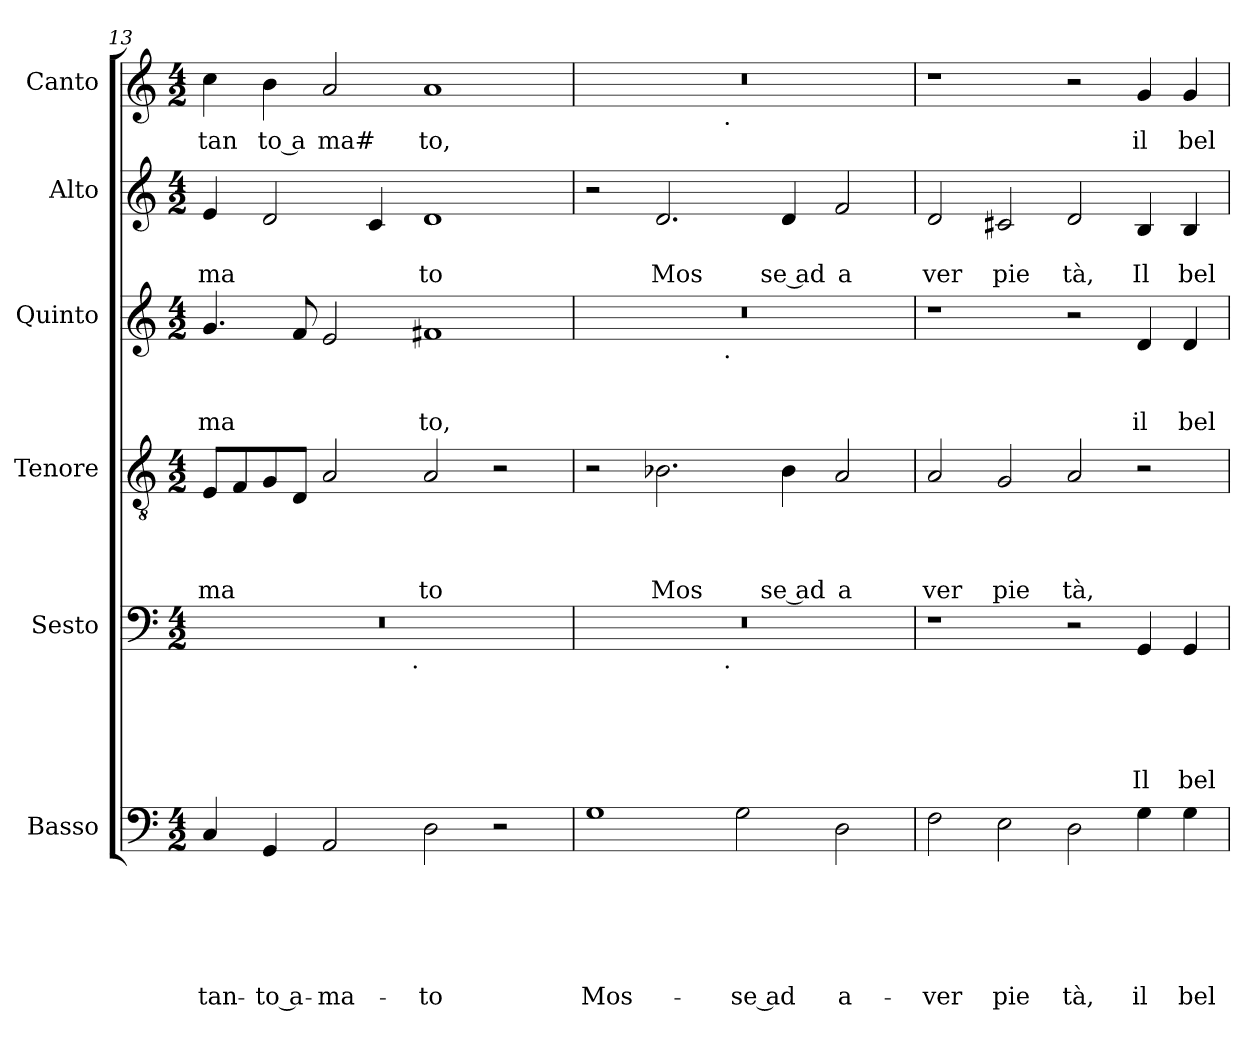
**kern	**text	**text	**text	**text	**text	**text	**kern	**text	**text	**text	**text	**text	**kern	**text	**text	**text	**text	**kern	**text	**text	**text	**kern	**text	**text	**kern	**text
*part6	*part6	*part6	*part6	*part6	*part6	*part6	*part5	*part5	*part5	*part5	*part5	*part5	*part4	*part4	*part4	*part4	*part4	*part3	*part3	*part3	*part3	*part2	*part2	*part2	*part1	*part1
*staff6	*staff6	*staff6	*staff6	*staff6	*staff6	*staff6	*staff5	*staff5	*staff5	*staff5	*staff5	*staff5	*staff4	*staff4	*staff4	*staff4	*staff4	*staff3	*staff3	*staff3	*staff3	*staff2	*staff2	*staff2	*staff1	*staff1
*I"Basso	*	*	*	*	*	*	*I"Sesto	*	*	*	*	*	*I"Tenore	*	*	*	*	*I"Quinto	*	*	*	*I"Alto	*	*	*I"Canto	*
*I'Basso	*	*	*	*	*	*	*I'Sesto	*	*	*	*	*	*I'Tenore	*	*	*	*	*I'Quinto	*	*	*	*I'Alto	*	*	*I'Canto	*
*clefF4	*	*	*	*	*	*	*clefF4	*	*	*	*	*	*clefGv2	*	*	*	*	*clefG2	*	*	*	*clefG2	*	*	*clefG2	*
*k[]	*	*	*	*	*	*	*k[]	*	*	*	*	*	*k[]	*	*	*	*	*k[]	*	*	*	*k[]	*	*	*k[]	*
*C:	*	*	*	*	*	*	*C:	*	*	*	*	*	*C:	*	*	*	*	*C:	*	*	*	*C:	*	*	*C:	*
*M4/2	*	*	*	*	*	*	*M4/2	*	*	*	*	*	*M4/2	*	*	*	*	*M4/2	*	*	*	*M4/2	*	*	*M4/2	*
=13	=13	=13	=13	=13	=13	=13	=13	=13	=13	=13	=13	=13	=13	=13	=13	=13	=13	=13	=13	=13	=13	=13	=13	=13	=13	=13
!	!	!	!	!	!	!LO:LY:b	!	!	!	!	!	!	!	!	!	!	!LO:LY:b	!	!	!	!LO:LY:b	!	!	!LO:LY:b	!	!LO:LY:b
*	*	*	*	*	*	*	*^	*	*	*	*	*	*	*	*	*	*	*	*	*	*	*	*	*	*	*
4C/	.	.	.	.	.	-tan-	0r	2ryy	.	.	.	.	.	8E/L	.	.	.	ma	4.g/	.	.	ma	4e/	.	ma	4cc\	tan
.	.	.	.	.	.	.	.	.	.	.	.	.	.	8F/	.	.	.	.	.	.	.	.	.	.	.	.	.
!	!	!	!	!	!	!LO:LY:b:rj	!	!	!	!	!	!	!	!	!	!	!	!	!	!	!	!	!	!	!	!	!LO:LY:b:rj
4GG/	.	.	.	.	.	-to a-	.	.	.	.	.	.	.	8G/	.	.	.	.	.	.	.	.	2d/	.	.	4b\	to a
.	.	.	.	.	.	.	.	.	.	.	.	.	.	8D/J	.	.	.	.	8f/	.	.	.	.	.	.	.	.
!	!	!	!	!	!	!LO:LY:b	!	!	!	!	!	!	!	!	!	!	!	!	!	!	!	!	!	!	!	!	!LO:LY:b
2AA/	.	.	.	.	.	-ma-	.	4...ryy	.	.	.	.	.	2A/	.	.	.	.	2e/	.	.	.	.	.	.	2a/	ma#
.	.	.	.	.	.	.	.	.	.	.	.	.	.	.	.	.	.	.	.	.	.	.	4c/	.	.	.	.
!	!	!	!	!	!	!	!	!LO:TX:b:t=.	!	!	!	!	!	!	!	!	!	!	!	!	!	!	!	!	!	!	!
.	.	.	.	.	.	.	.	1ryy	.	.	.	.	.	.	.	.	.	.	.	.	.	.	.	.	.	.	.
!	!	!	!	!	!	!LO:LY:b	!	!	!	!	!	!	!	!	!	!	!	!LO:LY:b	!	!	!	!LO:LY:b	!	!	!LO:LY:b	!	!LO:LY:b
2D\	.	.	.	.	.	-to	.	.	.	.	.	.	.	2A/	.	.	.	to	1f#X	.	.	to,	1d	.	to	1a	to,
2r	.	.	.	.	.	.	.	.	.	.	.	.	.	2r	.	.	.	.	.	.	.	.	.	.	.	.	.
.	.	.	.	.	.	.	.	32ryy	.	.	.	.	.	.	.	.	.	.	.	.	.	.	.	.	.	.	.
=14	=14	=14	=14	=14	=14	=14	=14	=14	=14	=14	=14	=14	=14	=14	=14	=14	=14	=14	=14	=14	=14	=14	=14	=14	=14	=14	=14
!	!	!	!	!	!	!LO:LY:b	!	!	!	!	!	!	!	!	!	!	!	!	!	!	!	!	!	!	!	!	!
*	*	*	*	*	*	*	*	*	*	*	*	*	*	*	*	*	*	*	*^	*	*	*	*	*	*	*^	*
1G	.	.	.	.	.	Mos-	0r	2ryy	.	.	.	.	.	2r	.	.	.	.	0r	2ryy	.	.	.	2r	.	.	0r	2ryy	.
!	!	!	!	!	!	!	!	!	!	!	!	!	!	!	!	!	!	!LO:LY:b	!	!	!	!	!	!	!	!LO:LY:b	!	!	!
.	.	.	.	.	.	.	.	4...ryy	.	.	.	.	.	2.B-X\	.	.	.	Mos	.	4...ryy	.	.	.	2.d/	.	Mos	.	4...ryy	.
!	!	!	!	!	!	!	!	!	!	!	!	!	!	!	!	!	!	!	!	!	!	!	!	!	!	!	!	!LO:TX:b:t=.	!
!	!	!	!	!	!	!	!	!	!	!	!	!	!	!	!	!	!	!	!	!LO:TX:b:t=.	!	!	!	!	!	!	!	!	!
!	!	!	!	!	!	!	!	!LO:TX:b:t=.	!	!	!	!	!	!	!	!	!	!	!	!	!	!	!	!	!	!	!	!	!
.	.	.	.	.	.	.	.	1ryy	.	.	.	.	.	.	.	.	.	.	.	1ryy	.	.	.	.	.	.	.	1ryy	.
!	!	!	!	!	!	!LO:LY:b:rj	!	!	!	!	!	!	!	!	!	!	!	!	!	!	!	!	!	!	!	!	!	!	!
2G\	.	.	.	.	.	-se ad	.	.	.	.	.	.	.	.	.	.	.	.	.	.	.	.	.	.	.	.	.	.	.
!	!	!	!	!	!	!	!	!	!	!	!	!	!	!	!	!	!	!LO:LY:b:rj	!	!	!	!	!	!	!	!LO:LY:b:rj	!	!	!
.	.	.	.	.	.	.	.	.	.	.	.	.	.	4B-\	.	.	.	se ad	.	.	.	.	.	4d/	.	se ad	.	.	.
!	!	!	!	!	!	!LO:LY:b	!	!	!	!	!	!	!	!	!	!	!	!LO:LY:b	!	!	!	!	!	!	!	!LO:LY:b	!	!	!
2D\	.	.	.	.	.	a-	.	.	.	.	.	.	.	2A/	.	.	.	a	.	.	.	.	.	2f/	.	a	.	.	.
.	.	.	.	.	.	.	.	32ryy	.	.	.	.	.	.	.	.	.	.	.	32ryy	.	.	.	.	.	.	.	32ryy	.
!!LO:LB:g=z
=15	=15	=15	=15	=15	=15	=15	=15	=15	=15	=15	=15	=15	=15	=15	=15	=15	=15	=15	=15	=15	=15	=15	=15	=15	=15	=15	=15	=15	=15
!	!	!	!	!	!	!LO:LY:b	!	!	!	!	!	!	!	!	!	!	!	!LO:LY:b	!	!	!	!	!	!	!	!LO:LY:b	!	!	!
*	*	*	*	*	*	*	*v	*v	*	*	*	*	*	*	*	*	*	*	*v	*v	*	*	*	*	*	*	*v	*v	*
2F\	.	.	.	.	.	-ver	1r	.	.	.	.	.	2A/	.	.	.	ver	1r	.	.	.	2d/	.	ver	1r	.
!	!	!	!	!	!	!LO:LY:b	!	!	!	!	!	!	!	!	!	!	!LO:LY:b	!	!	!	!	!	!	!LO:LY:b	!	!
2E\	.	.	.	.	.	pie	.	.	.	.	.	.	2G/	.	.	.	pie	.	.	.	.	2c#X/	.	pie	.	.
!	!	!	!	!	!	!LO:LY:b	!	!	!	!	!	!	!	!	!	!	!LO:LY:b	!	!	!	!	!	!	!LO:LY:b	!	!
2D\	.	.	.	.	.	tà,	2r	.	.	.	.	.	2A/	.	.	.	tà,	2r	.	.	.	2d/	.	tà,	2r	.
!	!	!	!	!	!	!LO:LY:b	!	!	!	!	!	!LO:LY:b	!	!	!	!	!	!	!	!	!LO:LY:b	!	!	!LO:LY:b	!	!LO:LY:b
4G\	.	.	.	.	.	il	4GG/	.	.	.	.	Il	2r	.	.	.	.	4d/	.	.	il	4B/	.	Il	4g/	il
!	!	!	!	!	!	!LO:LY:b	!	!	!	!	!	!LO:LY:b	!	!	!	!	!	!	!	!	!LO:LY:b	!	!	!LO:LY:b	!	!LO:LY:b
4G\	.	.	.	.	.	bel	4GG/	.	.	.	.	bel	.	.	.	.	.	4d/	.	.	bel	4B/	.	bel	4g/	bel
=	=	=	=	=	=	=	=	=	=	=	=	=	=	=	=	=	=	=	=	=	=	=	=	=	=	=
*-	*-	*-	*-	*-	*-	*-	*-	*-	*-	*-	*-	*-	*-	*-	*-	*-	*-	*-	*-	*-	*-	*-	*-	*-	*-	*-
